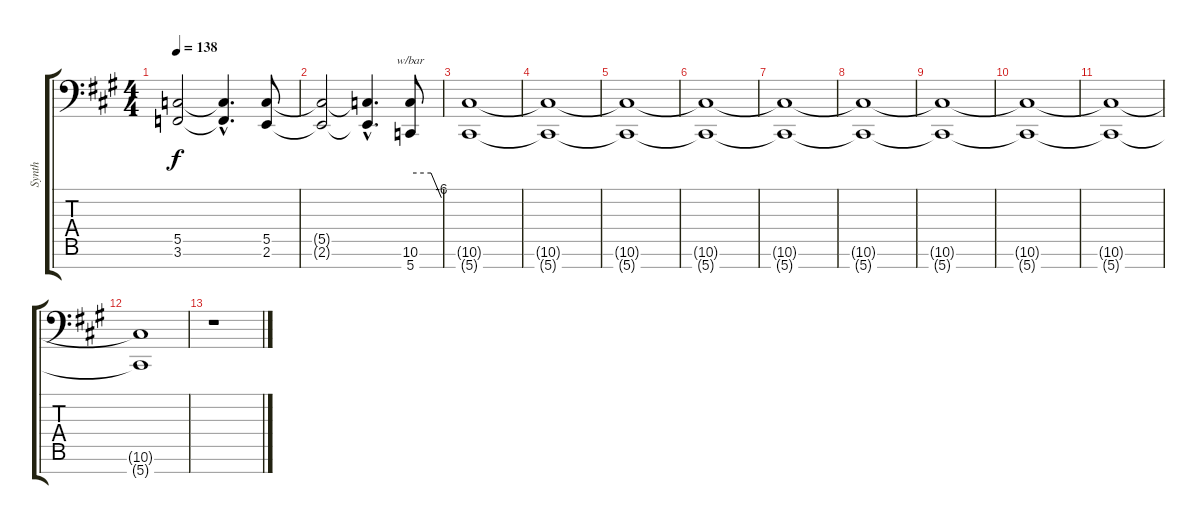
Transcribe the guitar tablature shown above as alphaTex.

\track ("Synth" "Synth") {instrument pad6metallic}
\staff {score tabs}
\tuning (D4 A3 F3 C3 G2 D2 G1) {hide}
\ts (4 4)
\tempo 138
\clef f4
\ks f#minor
(5.5 3.6).2{dy f} (5.5{hac t} 3.6{hac t}).4{d} (5.5 2.6).8 |
(5.5{t} 2.6{t}).2 (5.5{hac t} 2.6{hac t}).4{d} (10.6 5.7).8{tbe (custom default 0 0 40 0 60 -24)} |
(10.6{t} 5.7{t}).1 |
(10.6{t} 5.7{t}).1 |
(10.6{t} 5.7{t}).1 |
(10.6{t} 5.7{t}).1 |
(10.6{t} 5.7{t}).1 |
(10.6{t} 5.7{t}).1 |
(10.6{t} 5.7{t}).1{volume 0} |
(10.6{t} 5.7{t}).1 |
(10.6{t} 5.7{t}).1 |
(10.6{t} 5.7{t}).1 |
r.1
